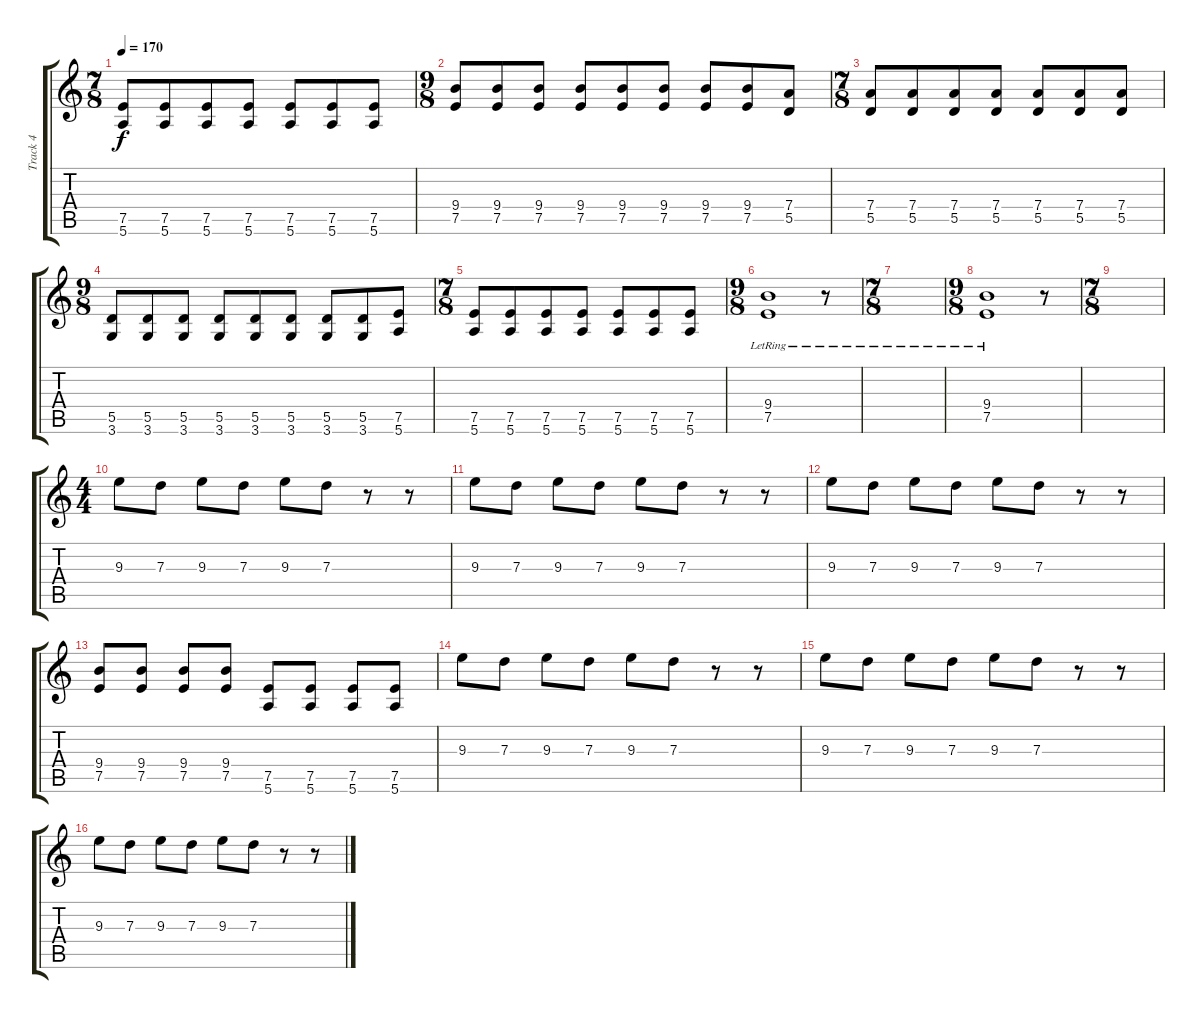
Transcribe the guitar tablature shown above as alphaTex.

\track ("Track 4" "Track 4") {instrument distortionguitar}
\staff {score tabs}
\tuning (E4 B3 G3 D3 A2 E2) {hide}
\ts (7 8)
\tempo 170
\clef g2
\ks c
(7.5 5.6).8{dy f} (7.5 5.6).8 (7.5 5.6).8 (7.5 5.6).8 (7.5 5.6).8 (7.5 5.6).8 (7.5 5.6).8 |
\ts (9 8)
(9.4 7.5).8 (9.4 7.5).8 (9.4 7.5).8 (9.4 7.5).8 (9.4 7.5).8 (9.4 7.5).8 (9.4 7.5).8 (9.4 7.5).8 (7.4 5.5).8 |
\ts (7 8)
(7.4 5.5).8 (7.4 5.5).8 (7.4 5.5).8 (7.4 5.5).8 (7.4 5.5).8 (7.4 5.5).8 (7.4 5.5).8 |
\ts (9 8)
(5.5 3.6).8 (5.5 3.6).8 (5.5 3.6).8 (5.5 3.6).8 (5.5 3.6).8 (5.5 3.6).8 (5.5 3.6).8 (5.5 3.6).8 (7.5 5.6).8 |
\ts (7 8)
(7.5 5.6).8 (7.5 5.6).8 (7.5 5.6).8 (7.5 5.6).8 (7.5 5.6).8 (7.5 5.6).8 (7.5 5.6).8 |
\ts (9 8)
(9.4{lr} 7.5).1 r.8 |
\ts (7 8)
|
\ts (9 8)
(9.4{lr} 7.5).1 r.8 |
\ts (7 8)
|
\ts (4 4)
9.3.8 7.3.8 9.3.8 7.3.8 9.3.8 7.3.8 r.8 r.8 |
9.3.8 7.3.8 9.3.8 7.3.8 9.3.8 7.3.8 r.8 r.8 |
9.3.8 7.3.8 9.3.8 7.3.8 9.3.8 7.3.8 r.8 r.8 |
(9.4 7.5).8 (9.4 7.5).8 (9.4 7.5).8 (9.4 7.5).8 (7.5 5.6).8 (7.5 5.6).8 (7.5 5.6).8 (7.5 5.6).8 |
9.3.8 7.3.8 9.3.8 7.3.8 9.3.8 7.3.8 r.8 r.8 |
9.3.8 7.3.8 9.3.8 7.3.8 9.3.8 7.3.8 r.8 r.8 |
9.3.8 7.3.8 9.3.8 7.3.8 9.3.8 7.3.8 r.8 r.8
